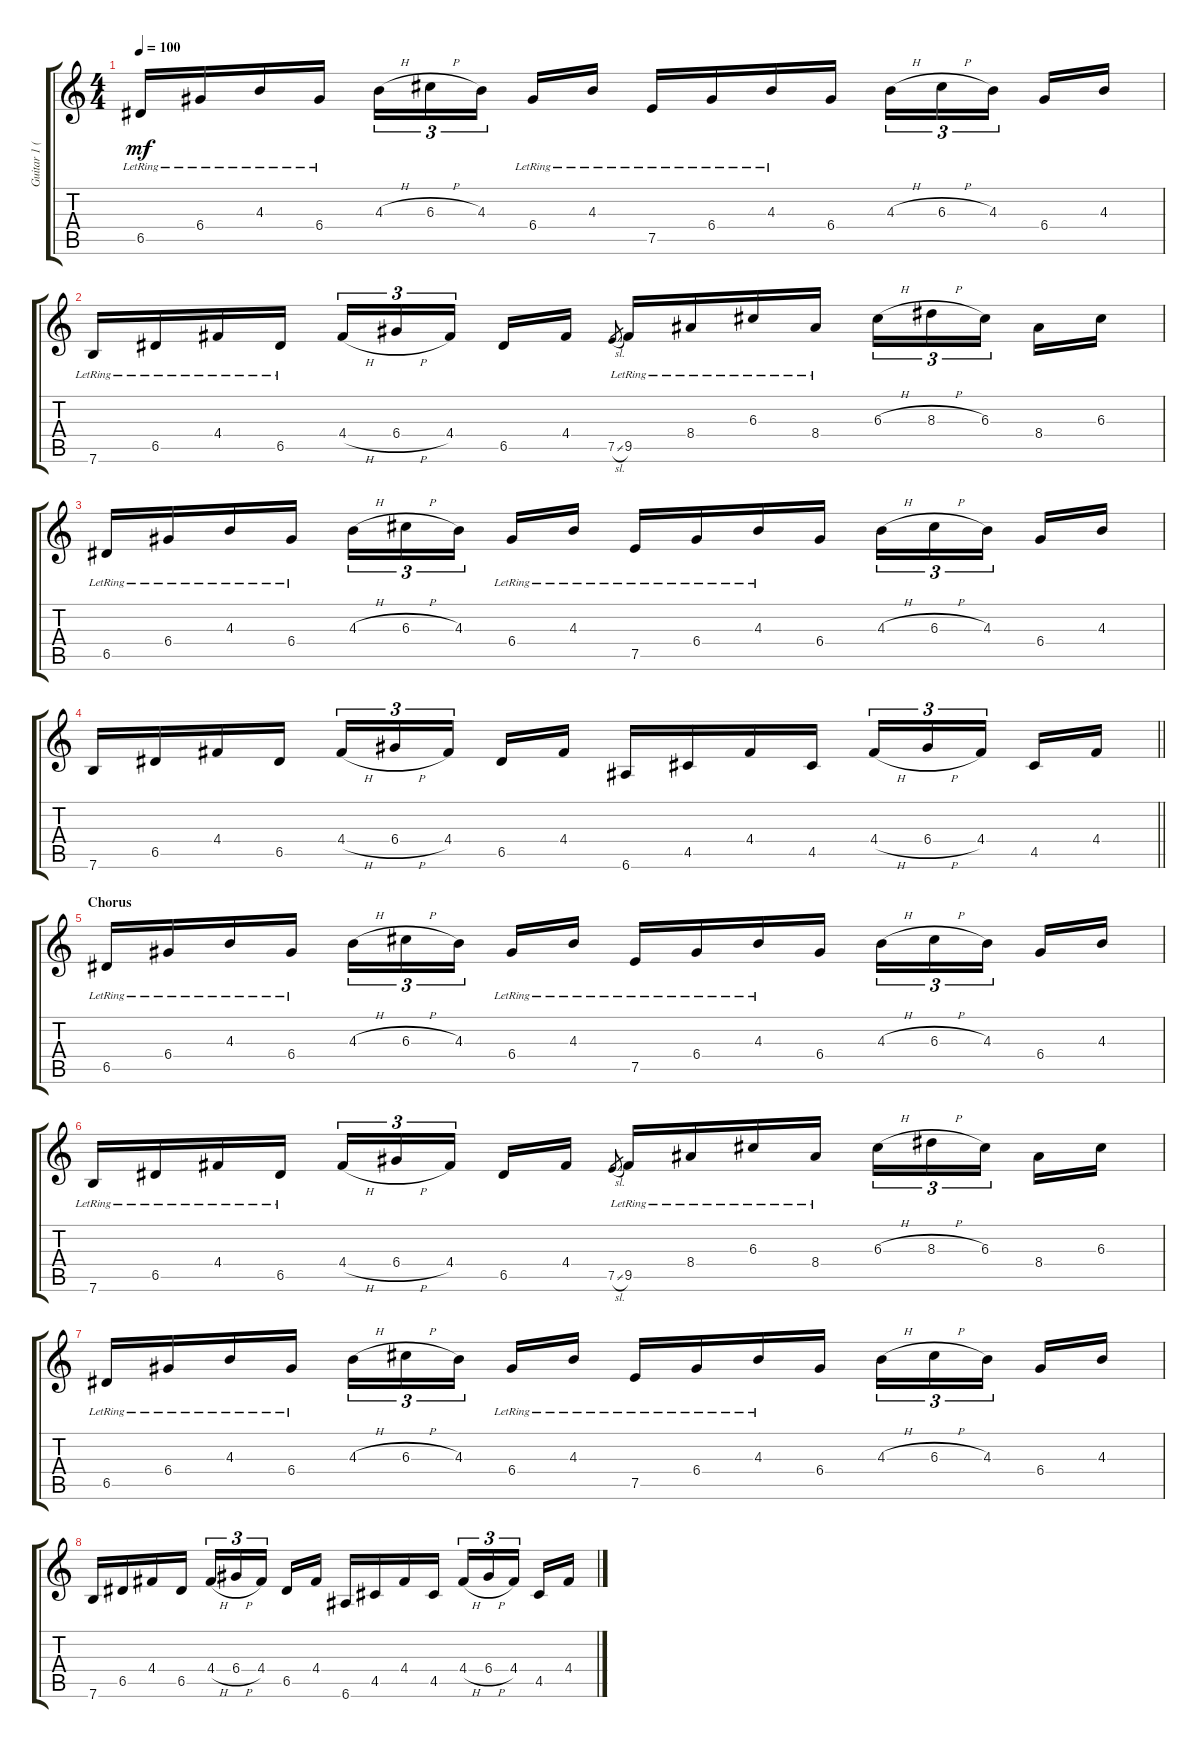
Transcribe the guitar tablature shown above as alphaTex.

\track ("Guitar 1 (Clean)" "Guitar 1 (") {instrument electricguitarclean}
\staff {score tabs}
\tuning (E4 B3 G3 D3 A2 E2) {hide}
\ts (4 4)
\tempo 100
\clef g2
\ks c
6.5{lr}.16{dy mf} 6.4{lr}.16 4.3{lr}.16 6.4{lr}.16 4.3{h}.16{tu (3 2)} 6.3{h}.16{tu (3 2)} 4.3.16{tu (3 2) beam splitsecondary} 6.4{lr}.16 4.3{lr}.16 7.5{lr}.16 6.4{lr}.16 4.3{lr}.16 6.4.16 4.3{h}.16{tu (3 2)} 6.3{h}.16{tu (3 2)} 4.3.16{tu (3 2) beam splitsecondary} 6.4.16 4.3.16 |
7.6{lr}.16 6.5{lr}.16 4.4{lr}.16 6.5{lr}.16 4.4{h}.16{tu (3 2)} 6.4{h}.16{tu (3 2)} 4.4.16{tu (3 2) beam splitsecondary} 6.5.16 4.4.16 7.5{sl}.8{gr} 9.5{lr}.16 8.4{lr}.16 6.3{lr}.16 8.4{lr}.16 6.3{h}.16{tu (3 2)} 8.3{h}.16{tu (3 2)} 6.3.16{tu (3 2) beam splitsecondary} 8.4.16 6.3.16 |
6.5{lr}.16 6.4{lr}.16 4.3{lr}.16 6.4{lr}.16 4.3{h}.16{tu (3 2)} 6.3{h}.16{tu (3 2)} 4.3.16{tu (3 2) beam splitsecondary} 6.4{lr}.16 4.3{lr}.16 7.5{lr}.16 6.4{lr}.16 4.3{lr}.16 6.4.16 4.3{h}.16{tu (3 2)} 6.3{h}.16{tu (3 2)} 4.3.16{tu (3 2) beam splitsecondary} 6.4.16 4.3.16 |
\barLineRight lightlight
7.6.16 6.5.16 4.4.16 6.5.16 4.4{h}.16{tu (3 2)} 6.4{h}.16{tu (3 2)} 4.4.16{tu (3 2) beam splitsecondary} 6.5.16 4.4.16 6.6.16 4.5.16 4.4.16 4.5.16 4.4{h}.16{tu (3 2)} 6.4{h}.16{tu (3 2)} 4.4.16{tu (3 2) beam splitsecondary} 4.5.16 4.4.16 |
\section ("" "Chorus")
6.5{lr}.16 6.4{lr}.16 4.3{lr}.16 6.4{lr}.16 4.3{h}.16{tu (3 2)} 6.3{h}.16{tu (3 2)} 4.3.16{tu (3 2) beam splitsecondary} 6.4{lr}.16 4.3{lr}.16 7.5{lr}.16 6.4{lr}.16 4.3{lr}.16 6.4.16 4.3{h}.16{tu (3 2)} 6.3{h}.16{tu (3 2)} 4.3.16{tu (3 2) beam splitsecondary} 6.4.16 4.3.16 |
7.6{lr}.16 6.5{lr}.16 4.4{lr}.16 6.5{lr}.16 4.4{h}.16{tu (3 2)} 6.4{h}.16{tu (3 2)} 4.4.16{tu (3 2) beam splitsecondary} 6.5.16 4.4.16 7.5{sl}.8{gr} 9.5{lr}.16 8.4{lr}.16 6.3{lr}.16 8.4{lr}.16 6.3{h}.16{tu (3 2)} 8.3{h}.16{tu (3 2)} 6.3.16{tu (3 2) beam splitsecondary} 8.4.16 6.3.16 |
6.5{lr}.16 6.4{lr}.16 4.3{lr}.16 6.4{lr}.16 4.3{h}.16{tu (3 2)} 6.3{h}.16{tu (3 2)} 4.3.16{tu (3 2) beam splitsecondary} 6.4{lr}.16 4.3{lr}.16 7.5{lr}.16 6.4{lr}.16 4.3{lr}.16 6.4.16 4.3{h}.16{tu (3 2)} 6.3{h}.16{tu (3 2)} 4.3.16{tu (3 2) beam splitsecondary} 6.4.16 4.3.16 |
7.6.16 6.5.16 4.4.16 6.5.16 4.4{h}.16{tu (3 2)} 6.4{h}.16{tu (3 2)} 4.4.16{tu (3 2) beam splitsecondary} 6.5.16 4.4.16 6.6.16 4.5.16 4.4.16 4.5.16 4.4{h}.16{tu (3 2)} 6.4{h}.16{tu (3 2)} 4.4.16{tu (3 2) beam splitsecondary} 4.5.16 4.4.16
